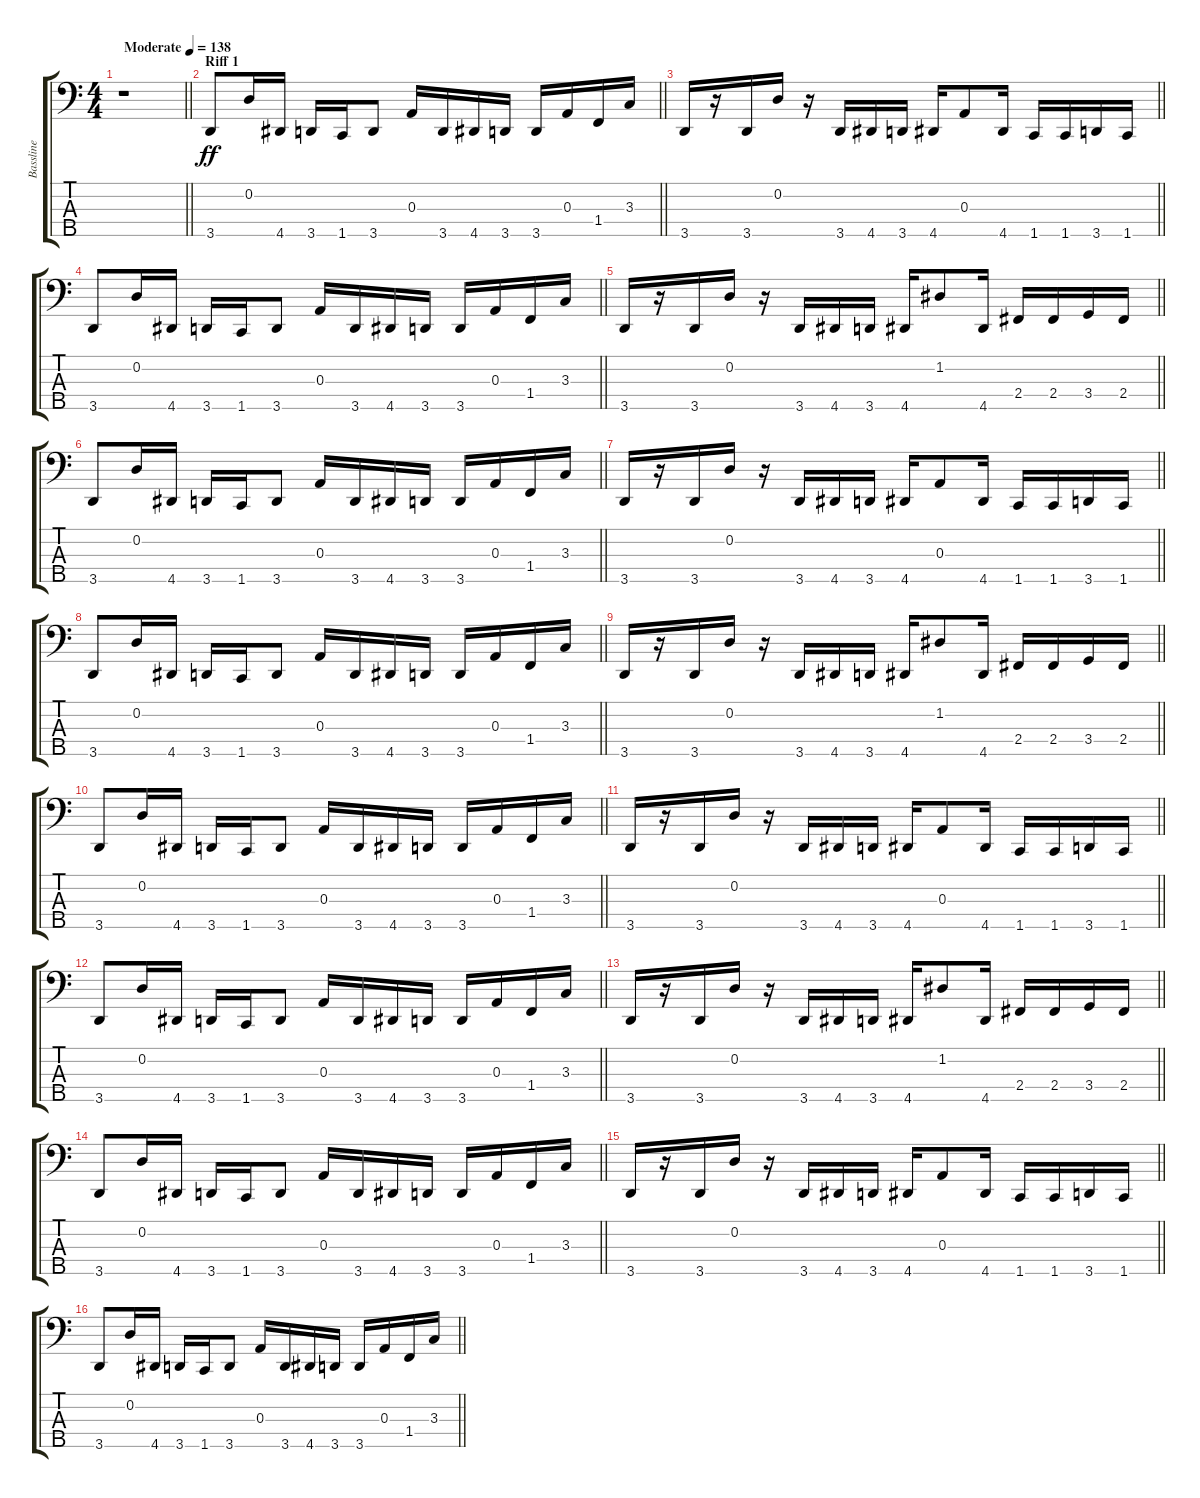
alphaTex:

\track ("Bassline" "Bassline") {instrument electricbassfinger}
\staff {score tabs}
\tuning (G2 D2 A1 E1 B0) {hide}
\ts (4 4)
\tempo (138 "Moderate")
\clef f4
\barLineRight lightlight
\ks c
r.1{dy ff instrument electricbassfinger} |
\section ("" "Riff 1")
\barLineRight lightlight
3.5.8 0.2.16 4.5.16 3.5.16 1.5.16 3.5.8 0.3.16 3.5.16 4.5.16 3.5.16 3.5.16 0.3.16 1.4.16 3.3.16 |
\barLineRight lightlight
3.5.16 r.16 3.5.16 0.2.16 r.16 3.5.16 4.5.16 3.5.16 4.5.16 0.3.8 4.5.16 1.5.16 1.5.16 3.5.16 1.5.16 |
\barLineRight lightlight
3.5.8 0.2.16 4.5.16 3.5.16 1.5.16 3.5.8 0.3.16 3.5.16 4.5.16 3.5.16 3.5.16 0.3.16 1.4.16 3.3.16 |
\barLineRight lightlight
3.5.16 r.16 3.5.16 0.2.16 r.16 3.5.16 4.5.16 3.5.16 4.5.16 1.2.8 4.5.16 2.4.16 2.4.16 3.4.16 2.4.16 |
\barLineRight lightlight
3.5.8 0.2.16 4.5.16 3.5.16 1.5.16 3.5.8 0.3.16 3.5.16 4.5.16 3.5.16 3.5.16 0.3.16 1.4.16 3.3.16 |
\barLineRight lightlight
3.5.16 r.16 3.5.16 0.2.16 r.16 3.5.16 4.5.16 3.5.16 4.5.16 0.3.8 4.5.16 1.5.16 1.5.16 3.5.16 1.5.16 |
\barLineRight lightlight
3.5.8 0.2.16 4.5.16 3.5.16 1.5.16 3.5.8 0.3.16 3.5.16 4.5.16 3.5.16 3.5.16 0.3.16 1.4.16 3.3.16 |
\barLineRight lightlight
3.5.16 r.16 3.5.16 0.2.16 r.16 3.5.16 4.5.16 3.5.16 4.5.16 1.2.8 4.5.16 2.4.16 2.4.16 3.4.16 2.4.16 |
\barLineRight lightlight
3.5.8 0.2.16 4.5.16 3.5.16 1.5.16 3.5.8 0.3.16 3.5.16 4.5.16 3.5.16 3.5.16 0.3.16 1.4.16 3.3.16 |
\barLineRight lightlight
3.5.16 r.16 3.5.16 0.2.16 r.16 3.5.16 4.5.16 3.5.16 4.5.16 0.3.8 4.5.16 1.5.16 1.5.16 3.5.16 1.5.16 |
\barLineRight lightlight
3.5.8 0.2.16 4.5.16 3.5.16 1.5.16 3.5.8 0.3.16 3.5.16 4.5.16 3.5.16 3.5.16 0.3.16 1.4.16 3.3.16 |
\barLineRight lightlight
3.5.16 r.16 3.5.16 0.2.16 r.16 3.5.16 4.5.16 3.5.16 4.5.16 1.2.8 4.5.16 2.4.16 2.4.16 3.4.16 2.4.16 |
\barLineRight lightlight
3.5.8 0.2.16 4.5.16 3.5.16 1.5.16 3.5.8 0.3.16 3.5.16 4.5.16 3.5.16 3.5.16 0.3.16 1.4.16 3.3.16 |
\barLineRight lightlight
3.5.16 r.16 3.5.16 0.2.16 r.16 3.5.16 4.5.16 3.5.16 4.5.16 0.3.8 4.5.16 1.5.16 1.5.16 3.5.16 1.5.16 |
\barLineRight lightlight
3.5.8 0.2.16 4.5.16 3.5.16 1.5.16 3.5.8 0.3.16 3.5.16 4.5.16 3.5.16 3.5.16 0.3.16 1.4.16 3.3.16
